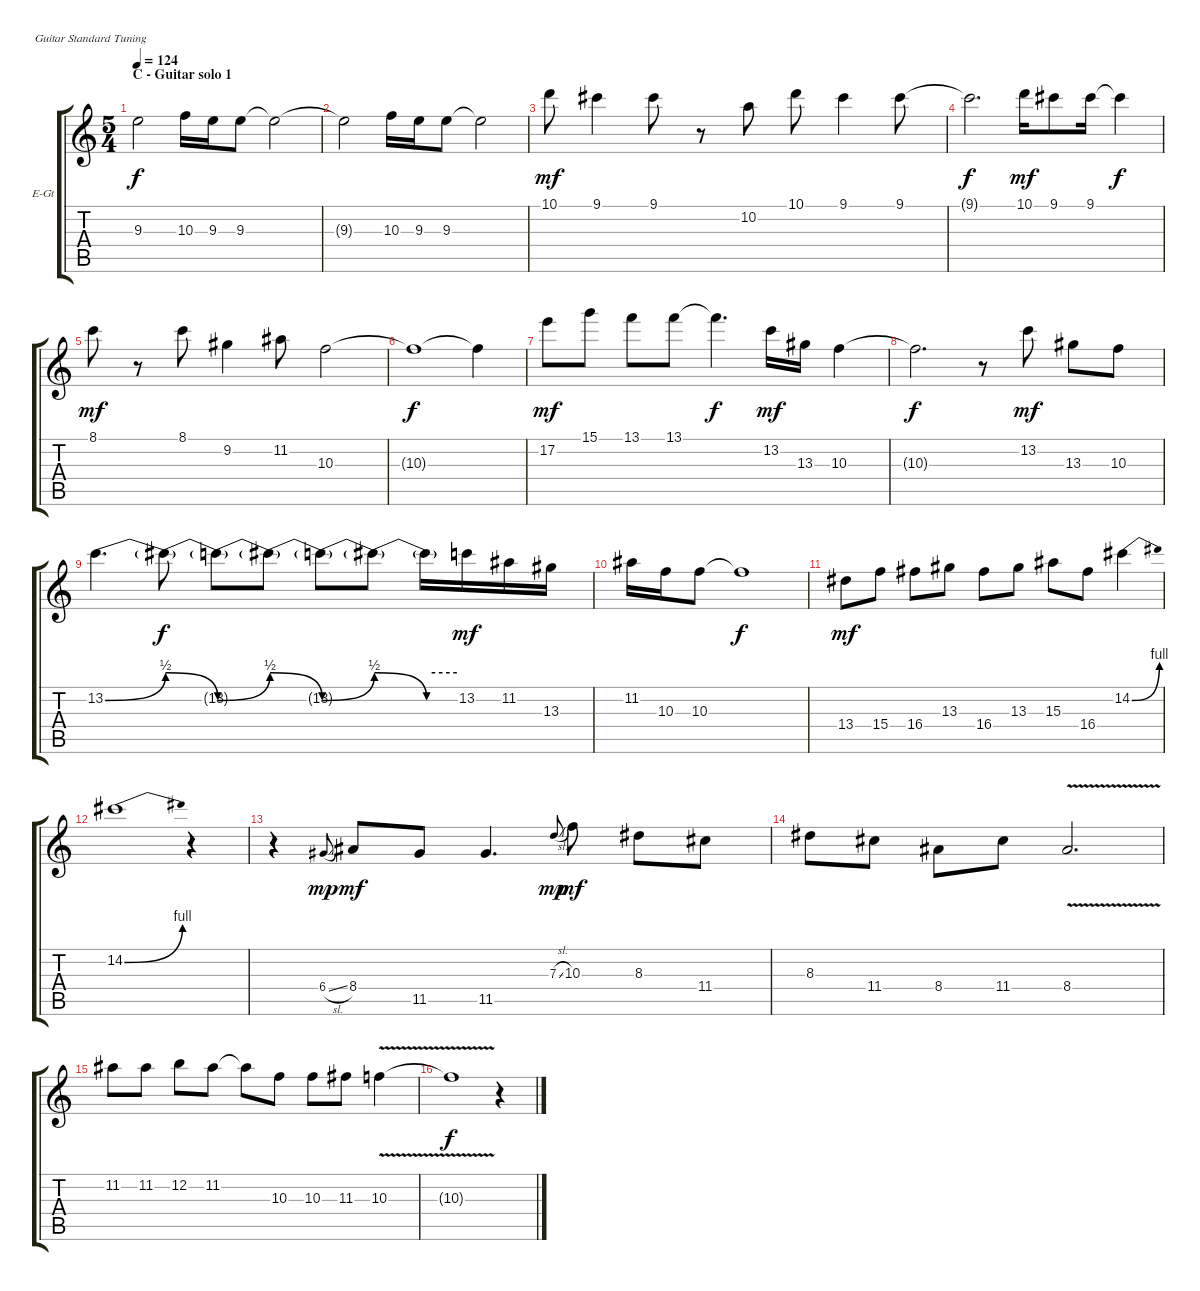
\bracketExtendMode groupsimilarinstruments
\firstSystemTrackNameOrientation horizontal
\otherSystemsTrackNameOrientation horizontal
\track ("Jeff Beck" "E-Gt") {instrument distortionguitar}
\staff {score tabs}
\tuning (E4 B3 G3 D3 A2 E2)
\ts (5 4)
\section ("" "C - Guitar solo 1")
\tempo 124
\clef g2
\ks aminor
9.3.2{dy f} 10.3.16 9.3.16 9.3.8 9.3{t}.2 |
9.3{t}.2 10.3.16 9.3.16 9.3.8 9.3{t}.2 |
10.1.8{dy mf} 9.1.4 9.1.8 r.8 10.2.8 10.1.8 9.1.4 9.1.8 |
9.1{t}.2{d dy f} 10.1.16{dy mf} 9.1.8 9.1.16 9.1{t}.4{dy f} |
8.1.8{dy mf} r.8 8.1.8 9.2.4 11.2.8 10.3.2 |
10.3{t}.1{dy f} 10.3{t}.4 |
17.2.8{dy mf} 15.1.8 13.1.8 13.1.8 13.1{t}.4{d dy f} 13.2.16{dy mf} 13.3.16 10.3.4 |
10.3{t}.2{d dy f} r.8 13.2.8{dy mf} 13.3.8 10.3.8 |
13.2{be (bend 0 0 60 2)}.4{d} 13.2{be (release 0 2 60 0) t}.8{dy f} 13.2{be (bend 0 0 60 2) t}.8 13.2{be (release 0 2 60 0) t}.8 13.2{be (bend 0 0 60 2) t}.8 13.2{be (release 0 2 60 0) t}.8 13.2{be (hold 0 2 60 2) t}.16 13.2.16{dy mf} 11.2.16 13.3.16 |
11.2.16 10.3.16 10.3.8 10.3{t}.1{dy f} |
13.4.8{dy mf} 15.4.8 16.4.8 13.3.8 16.4.8 13.3.8 15.3.8 16.4.8 14.2{be (bend 0 0 60 4)}.4 |
14.2{be (bend 0 0 60 4)}.1 r.4 |
r.4 6.4{sl}.8{gr onbeat dy mp} 8.4.8{dy mf} 11.5.8 11.5.4{d} 7.3{sl}.8{gr onbeat dy mp} 10.3.8{dy mf} 8.3.8 11.4.8 |
8.3.8 11.4.8 8.4.8 11.4.8 8.4{v}.2{d} |
11.2.8 11.2.8 12.2.8 11.2.8 11.2{t}.8 10.3.8 10.3.8 11.3.8 10.3{v}.4 |
10.3{v t}.1{dy f} r.4
